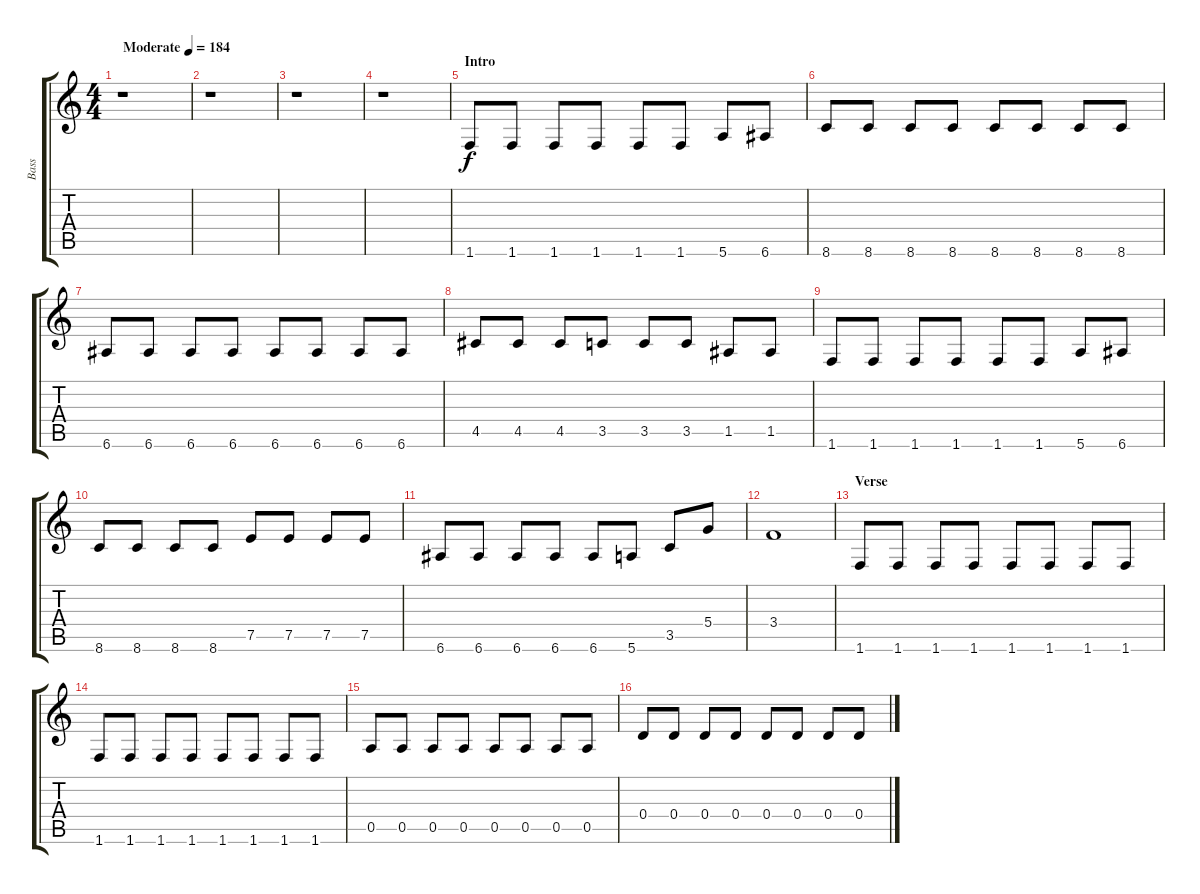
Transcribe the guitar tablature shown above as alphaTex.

\track ("Bass" "Bass") {instrument electricbasspick}
\staff {score tabs}
\tuning (E4 B3 G3 D3 A2 E2) {hide}
\ts (4 4)
\tempo (184 "Moderate")
\clef g2
\ks c
r.1{dy f instrument electricbasspick} |
r.1 |
r.1 |
r.1 |
\section ("" "Intro")
1.6.8 1.6.8 1.6.8 1.6.8 1.6.8 1.6.8 5.6.8 6.6.8 |
8.6.8 8.6.8 8.6.8 8.6.8 8.6.8 8.6.8 8.6.8 8.6.8 |
6.6.8 6.6.8 6.6.8 6.6.8 6.6.8 6.6.8 6.6.8 6.6.8 |
4.5.8 4.5.8 4.5.8 3.5.8 3.5.8 3.5.8 1.5.8 1.5.8 |
1.6.8 1.6.8 1.6.8 1.6.8 1.6.8 1.6.8 5.6.8 6.6.8 |
8.6.8 8.6.8 8.6.8 8.6.8 7.5.8 7.5.8 7.5.8 7.5.8 |
6.6.8 6.6.8 6.6.8 6.6.8 6.6.8 5.6.8 3.5.8 5.4.8 |
3.4.1 |
\section ("" "Verse")
1.6.8 1.6.8 1.6.8 1.6.8 1.6.8 1.6.8 1.6.8 1.6.8 |
1.6.8 1.6.8 1.6.8 1.6.8 1.6.8 1.6.8 1.6.8 1.6.8 |
0.5.8 0.5.8 0.5.8 0.5.8 0.5.8 0.5.8 0.5.8 0.5.8 |
0.4.8 0.4.8 0.4.8 0.4.8 0.4.8 0.4.8 0.4.8 0.4.8
